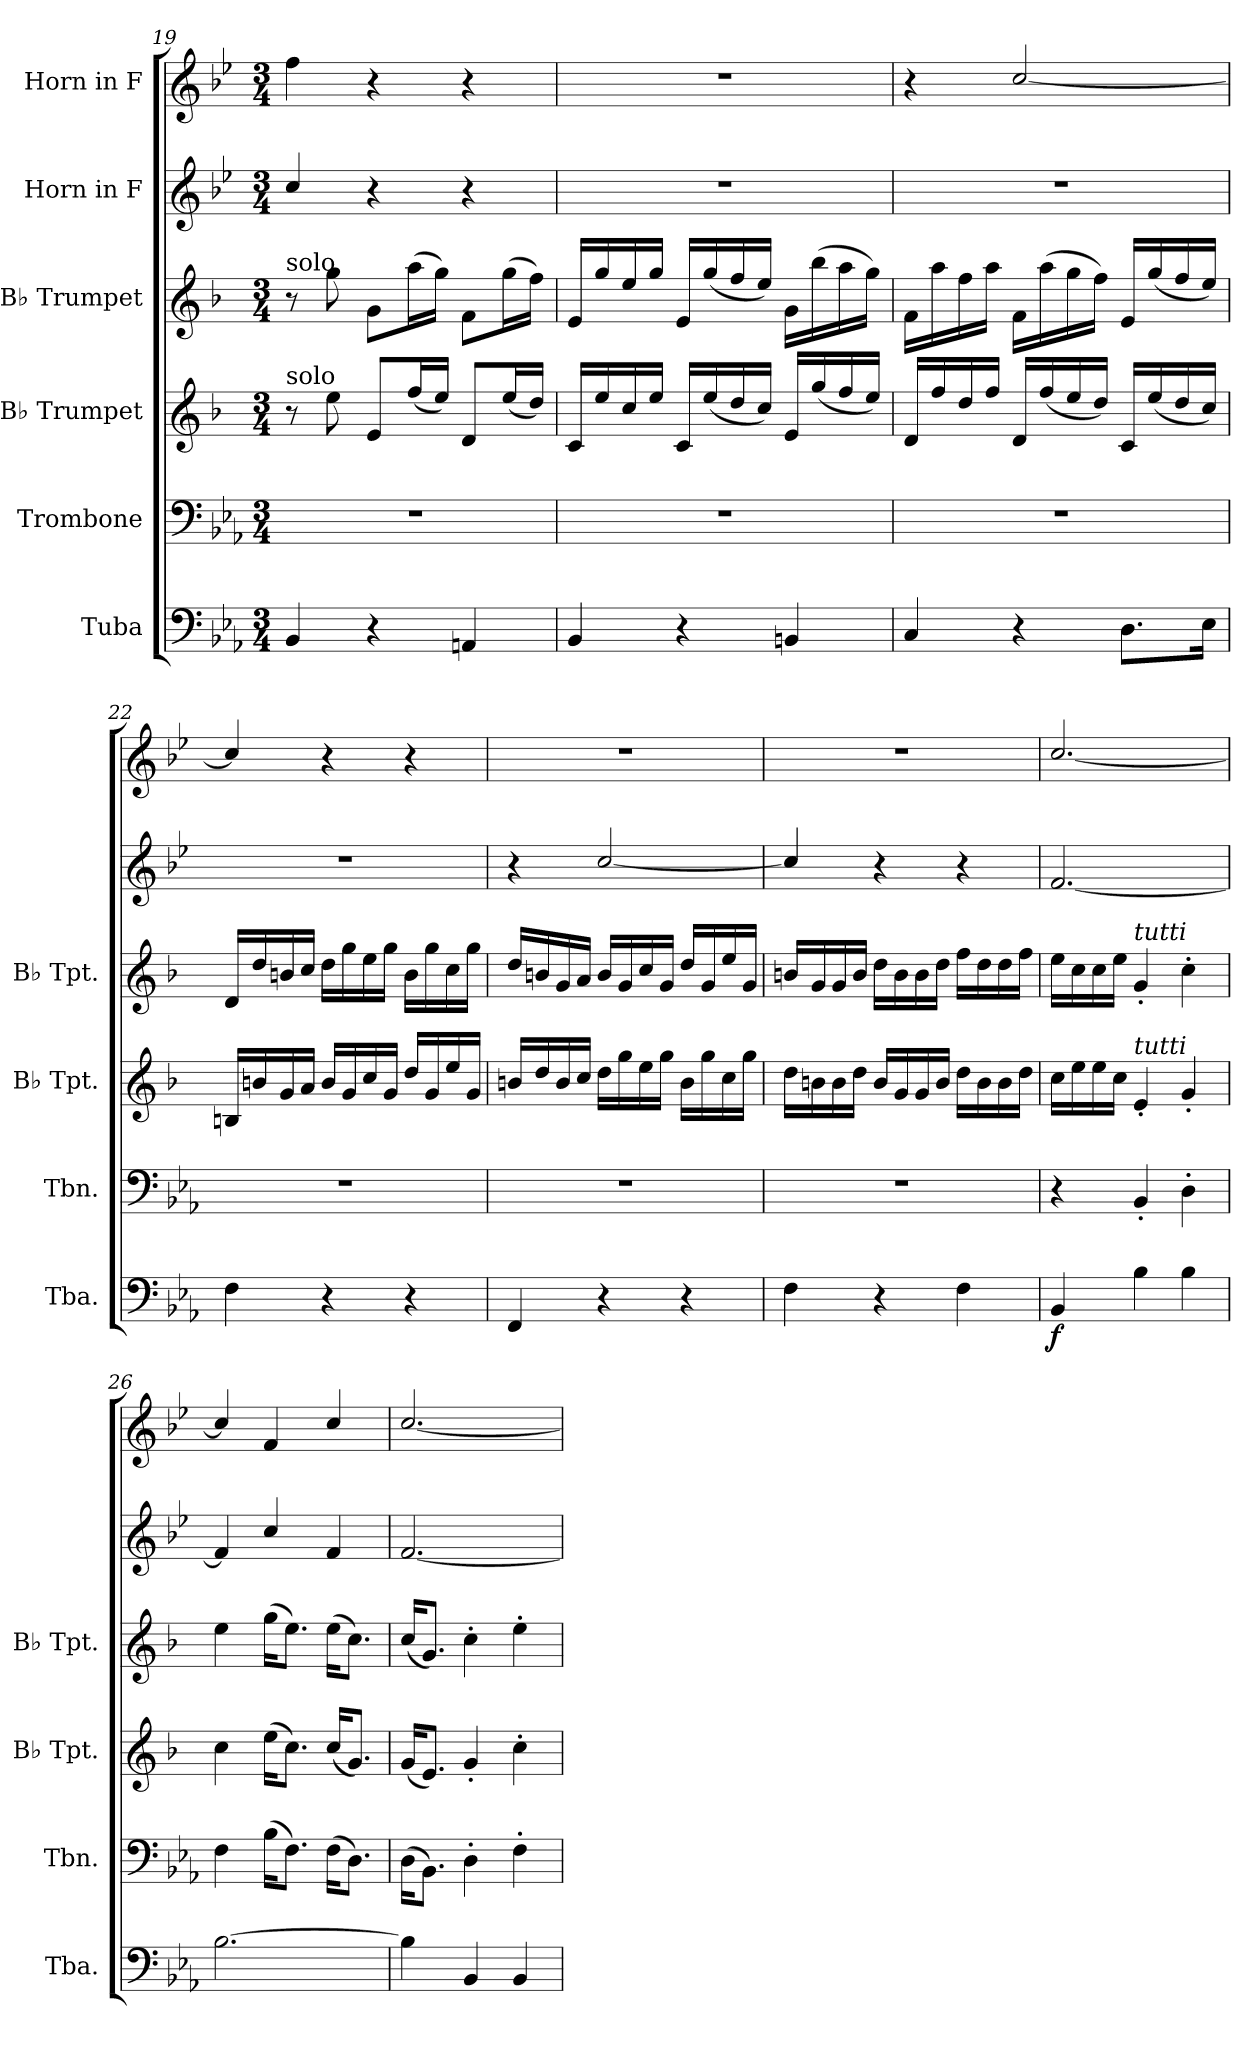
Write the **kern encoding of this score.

**kern	**dynam	**kern	**kern	**kern	**kern	**kern
*part6	*part6	*part5	*part4	*part3	*part2	*part1
*staff6	*staff6	*staff5	*staff4	*staff3	*staff2	*staff1
*I"Tuba	*	*I"Trombone	*I"B♭ Trumpet	*I"B♭ Trumpet	*I"Horn in F	*I"Horn in F
*I'Tba.	*	*I'Tbn.	*I'B♭ Tpt.	*I'B♭ Tpt.	*	*
*clefF4	*	*clefF4	*clefG2	*clefG2	*clefG2	*clefG2
*	*	*	*ITrd1c2	*ITrd1c2	*ITrd4c7	*ITrd4c7
*k[b-e-a-]	*	*k[b-e-a-]	*k[b-e-a-]	*k[b-e-a-]	*k[b-e-a-]	*k[b-e-a-]
*M3/4	*	*M3/4	*M3/4	*M3/4	*M3/4	*M3/4
=19	=19	=19	=19	=19	=19	=19
!	!	!	!	!LO:TX:a:t=solo	!	!
!	!	!	!LO:TX:a:t=solo	!	!	!
4BB-/	.	2.r	8r	8r	4f/	4b-\
.	.	.	8dd\	8ff\	.	.
4r	.	.	8d/L	8f\L	4r	4r
.	.	.	(<16ee-/L	(>16gg\L	.	.
.	.	.	16dd/JJ)	16ff\JJ)	.	.
4AAn/	.	.	8c/L	8e-\L	4r	4r
.	.	.	(<16dd/L	(>16ff\L	.	.
.	.	.	16cc/JJ)	16ee-\JJ)	.	.
=20	=20	=20	=20	=20	=20	=20
4BB-/	.	2.r	16B-/LL	16d/LL	2.r	2.r
.	.	.	16dd/	16ff/	.	.
.	.	.	16b-/	16dd/	.	.
.	.	.	16dd/JJ	16ff/JJ	.	.
4r	.	.	16B-/LL	16d/LL	.	.
.	.	.	(<16dd/	(<16ff/	.	.
.	.	.	16cc/	16ee-/	.	.
.	.	.	16b-/JJ)	16dd/JJ)	.	.
4BBn/	.	.	16d/LL	16f\LL	.	.
.	.	.	(<16ff/	(>16aa-\	.	.
.	.	.	16ee-/	16gg\	.	.
.	.	.	16dd/JJ)	16ff\JJ)	.	.
!!LO:LB:g=z
=21	=21	=21	=21	=21	=21	=21
4C/	.	2.r	16c/LL	16e-\LL	2.r	4r
.	.	.	16ee-/	16gg\	.	.
.	.	.	16cc/	16ee-\	.	.
.	.	.	16ee-/JJ	16gg\JJ	.	.
4r	.	.	16c/LL	16e-\LL	.	[2f/
.	.	.	(<16ee-/	(>16gg\	.	.
.	.	.	16dd/	16ff\	.	.
.	.	.	16cc/JJ)	16ee-\JJ)	.	.
8.D\L	.	.	16B-/LL	16d/LL	.	.
.	.	.	(<16dd/	(<16ff/	.	.
.	.	.	16cc/	16ee-/	.	.
16E-\Jk	.	.	16b-/JJ)	16dd/JJ)	.	.
=22	=22	=22	=22	=22	=22	=22
4F\	.	2.r	16An/LL	16c/LL	2.r	4f/]
.	.	.	16an/	16cc/	.	.
.	.	.	16f/	16an/	.	.
.	.	.	16g/JJ	16b-/JJ	.	.
4r	.	.	16a/LL	16cc\LL	.	4r
.	.	.	16f/	16ff\	.	.
.	.	.	16b-/	16dd\	.	.
.	.	.	16f/JJ	16ff\JJ	.	.
4r	.	.	16cc/LL	16a\LL	.	4r
.	.	.	16f/	16ff\	.	.
.	.	.	16dd/	16b-\	.	.
.	.	.	16f/JJ	16ff\JJ	.	.
=23	=23	=23	=23	=23	=23	=23
4FF/	.	2.r	16an/LL	16cc/LL	4r	2.r
.	.	.	16cc/	16an/	.	.
.	.	.	16a/	16f/	.	.
.	.	.	16b-/JJ	16g/JJ	.	.
4r	.	.	16cc\LL	16a/LL	[2f/	.
.	.	.	16ff\	16f/	.	.
.	.	.	16dd\	16b-/	.	.
.	.	.	16ff\JJ	16f/JJ	.	.
4r	.	.	16a\LL	16cc/LL	.	.
.	.	.	16ff\	16f/	.	.
.	.	.	16b-\	16dd/	.	.
.	.	.	16ff\JJ	16f/JJ	.	.
=24	=24	=24	=24	=24	=24	=24
4F\	.	2.r	16cc\LL	16an/LL	4f/]	2.r
.	.	.	16an\	16f/	.	.
.	.	.	16a\	16f/	.	.
.	.	.	16cc\JJ	16a/JJ	.	.
4r	.	.	16a/LL	16cc\LL	4r	.
.	.	.	16f/	16a\	.	.
.	.	.	16f/	16a\	.	.
.	.	.	16a/JJ	16cc\JJ	.	.
4F\	.	.	16cc\LL	16ee-\LL	4r	.
.	.	.	16a\	16cc\	.	.
.	.	.	16a\	16cc\	.	.
.	.	.	16cc\JJ	16ee-\JJ	.	.
=25	=25	=25	=25	=25	=25	=25
!	!LO:DY:b	!	!	!	!	!
4BB-/	f	4r	16b-\LL	16dd\LL	[2.B-/	[2.f/
.	.	.	16dd\	16b-\	.	.
.	.	.	16dd\	16b-\	.	.
.	.	.	16b-\JJ	16dd\JJ	.	.
!	!	!	!	!LO:TX:a:i:t=tutti	!	!
!	!	!	!LO:TX:a:i:t=tutti	!	!	!
4B-\	.	4BB-'/	4d'/	4f'/	.	.
4B-\	.	4D'\	4f'/	4b-'\	.	.
!!LO:PB:g=z
=26	=26	=26	=26	=26	=26	=26
[2.B-\	.	4F\	4b-\	4dd\	4B-/]	4f/]
.	.	(>16B-\KL	(>16dd\KL	(>16ff\KL	4f/	4B-/
.	.	8.F\J)	8.b-\J)	8.dd\J)	.	.
.	.	(>16F\KL	(<16b-/KL	(>16dd\KL	4B-/	4f/
.	.	8.D\J)	8.f/J)	8.b-\J)	.	.
=27	=27	=27	=27	=27	=27	=27
4B-\]	.	(>16D\KL	(<16f/KL	(<16b-/KL	[2.B-/	[2.f/
.	.	8.BB-\J)	8.d/J)	8.f/J)	.	.
4BB-/	.	4D'\	4f'/	4b-'\	.	.
4BB-/	.	4F'\	4b-'\	4dd'\	.	.
=	=	=	=	=	=	=
*-	*-	*-	*-	*-	*-	*-
